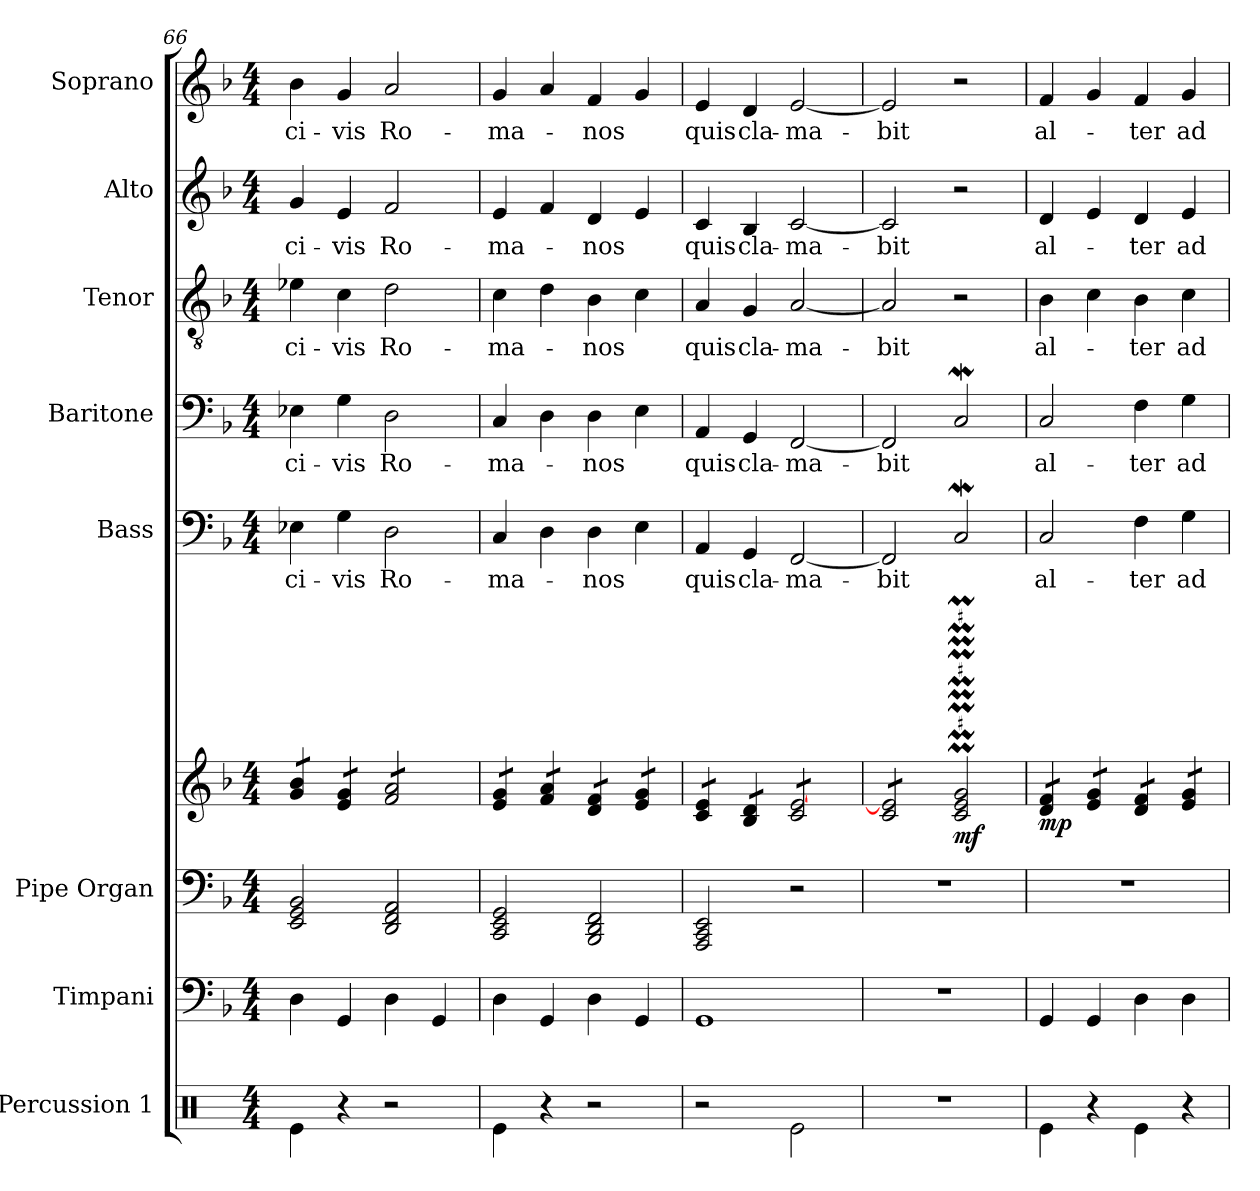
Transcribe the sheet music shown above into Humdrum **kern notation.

**kern	**kern	**kern	**kern	**dynam	**kern	**text	**kern	**text	**kern	**text	**kern	**text	**kern	**text
*part8	*part7	*part6	*part6	*part6	*part5	*part5	*part4	*part4	*part3	*part3	*part2	*part2	*part1	*part1
*staff9	*staff8	*staff7	*staff6	*staff6/7	*staff5	*staff5	*staff4	*staff4	*staff3	*staff3	*staff2	*staff2	*staff1	*staff1
*I"Percussion 1	*I"Timpani	*I"Pipe Organ	*	*	*I"Bass	*	*I"Baritone	*	*I"Tenor	*	*I"Alto	*	*I"Soprano	*
*I'Perc. 1	*I'Timp.	*I'Org.	*	*	*I'B.	*	*I'Bar.	*	*I'T.	*	*I'A.	*	*I'S.	*
*clefX	*clefF4	*clefF4	*clefG2	*	*clefF4	*	*clefF4	*	*clefGv2	*	*clefG2	*	*clefG2	*
*k[]	*k[b-]	*k[b-]	*k[b-]	*	*k[b-]	*	*k[b-]	*	*k[b-]	*	*k[b-]	*	*k[b-]	*
*M4/4	*M4/4	*M4/4	*M4/4	*	*M4/4	*	*M4/4	*	*M4/4	*	*M4/4	*	*M4/4	*
=66	=66	=66	=66	=66	=66	=66	=66	=66	=66	=66	=66	=66	=66	=66
!	!	!	!	!	!	!LO:LY:b	!	!LO:LY:b	!	!LO:LY:b	!	!LO:LY:b	!	!LO:LY:b
*	*	*	*tremolo	*	*	*	*	*	*	*	*	*	*	*
4Re\	4D\	2EE/ 2GG/ 2BB-/	8g/ 8b-/L	.	4E-X\	ci-	4E-X\	ci-	4e-X\	ci-	4g/	ci-	4b-\	ci-
.	.	.	8g/ 8b-/J	.	.	.	.	.	.	.	.	.	.	.
!	!	!	!	!	!	!LO:LY:b	!	!LO:LY:b	!	!LO:LY:b	!	!LO:LY:b	!	!LO:LY:b
4r	4GG/	.	8e/ 8g/L	.	4G\	-vis	4G\	-vis	4c\	-vis	4e/	-vis	4g/	-vis
.	.	.	8e/ 8g/J	.	.	.	.	.	.	.	.	.	.	.
!	!	!	!	!	!	!LO:LY:b	!	!LO:LY:b	!	!LO:LY:b	!	!LO:LY:b	!	!LO:LY:b
2r	4D\	2DD/ 2FF/ 2AA/	8f/ 8a/L	.	2D\	Ro-	2D\	Ro-	2d\	Ro-	2f/	Ro-	2a/	Ro-
.	.	.	8f/ 8a/	.	.	.	.	.	.	.	.	.	.	.
.	4GG/	.	8f/ 8a/	.	.	.	.	.	.	.	.	.	.	.
.	.	.	8f/ 8a/J	.	.	.	.	.	.	.	.	.	.	.
!!LO:PB:g=z
=67	=67	=67	=67	=67	=67	=67	=67	=67	=67	=67	=67	=67	=67	=67
!	!	!	!	!	!	!LO:LY:b	!	!LO:LY:b	!	!LO:LY:b	!	!LO:LY:b	!	!LO:LY:b
4Re\	4D\	2CC/ 2EE/ 2GG/	8e/ 8g/L	.	4C/	-ma-	4C/	-ma-	4c\	-ma-	4e/	-ma-	4g/	-ma-
.	.	.	8e/ 8g/J	.	.	.	.	.	.	.	.	.	.	.
4r	4GG/	.	8f/ 8a/L	.	4D\	.	4D\	.	4d\	.	4f/	.	4a/	.
.	.	.	8f/ 8a/J	.	.	.	.	.	.	.	.	.	.	.
!	!	!	!	!	!	!LO:LY:b	!	!LO:LY:b	!	!LO:LY:b	!	!LO:LY:b	!	!LO:LY:b
2r	4D\	2BBB-/ 2DD/ 2FF/	8d/ 8f/L	.	4D\	-nos	4D\	-nos	4B-\	-nos	4d/	-nos	4f/	-nos
.	.	.	8d/ 8f/J	.	.	.	.	.	.	.	.	.	.	.
.	4GG/	.	8e/ 8g/L	.	4E\	.	4E\	.	4c\	.	4e/	.	4g/	.
.	.	.	8e/ 8g/J	.	.	.	.	.	.	.	.	.	.	.
=68	=68	=68	=68	=68	=68	=68	=68	=68	=68	=68	=68	=68	=68	=68
!	!	!	!	!	!	!LO:LY:b	!	!LO:LY:b	!	!LO:LY:b	!	!LO:LY:b	!	!LO:LY:b
2r	1GG	2AAA/ 2CC/ 2EE/	8c/ 8e/L	.	4AA/	quis	4AA/	quis	4A/	quis	4c/	quis	4e/	quis
.	.	.	8c/ 8e/J	.	.	.	.	.	.	.	.	.	.	.
!	!	!	!	!	!	!LO:LY:b	!	!LO:LY:b	!	!LO:LY:b	!	!LO:LY:b	!	!LO:LY:b
.	.	.	8B-/ 8d/L	.	4GG/	cla-	4GG/	cla-	4G/	cla-	4B-/	cla-	4d/	cla-
.	.	.	8B-/ 8d/J	.	.	.	.	.	.	.	.	.	.	.
!	!	!	!	!	!	!LO:LY:b	!	!LO:LY:b	!	!LO:LY:b	!	!LO:LY:b	!	!LO:LY:b
2Re\	.	2r	8c/ [8e/L	.	[2FF/	-ma-	[2FF/	-ma-	[2A/	-ma-	[2c/	-ma-	[2e/	-ma-
.	.	.	8c/ 8e/	.	.	.	.	.	.	.	.	.	.	.
.	.	.	8c/ 8e/	.	.	.	.	.	.	.	.	.	.	.
.	.	.	8c/ 8e/J	.	.	.	.	.	.	.	.	.	.	.
=69	=69	=69	=69	=69	=69	=69	=69	=69	=69	=69	=69	=69	=69	=69
!	!	!	!	!	!	!LO:LY:b	!	!LO:LY:b	!	!LO:LY:b	!	!LO:LY:b	!	!LO:LY:b
1r	1r	1r	8c/ 8e/]L	.	2FF/]	-bit	2FF/]	-bit	2A/]	-bit	2c/]	-bit	2e/]	-bit
.	.	.	8c/ 8e/	.	.	.	.	.	.	.	.	.	.	.
.	.	.	8c/ 8e/	.	.	.	.	.	.	.	.	.	.	.
.	.	.	8c/ 8e/J	.	.	.	.	.	.	.	.	.	.	.
*	*	*	*Xtremolo	*	*	*	*	*	*	*	*	*	*	*
!	!	!	!	!LO:DY:b	!	!	!	!	!	!	!	!	!	!
.	.	.	2c/M 2e/M 2g/M	mf	2CW/	.	2CW/	.	2r	.	2r	.	2r	.
=70	=70	=70	=70	=70	=70	=70	=70	=70	=70	=70	=70	=70	=70	=70
!	!	!	!	!LO:DY:b	!	!LO:LY:b	!	!LO:LY:b	!	!LO:LY:b	!	!LO:LY:b	!	!LO:LY:b
*	*	*	*tremolo	*	*	*	*	*	*	*	*	*	*	*
4Re\	4GG/	1r	8d/ 8f/L	mp	2C/	al-	2C/	al-	4B-\	al-	4d/	al-	4f/	al-
.	.	.	8d/ 8f/J	.	.	.	.	.	.	.	.	.	.	.
4r	4GG/	.	8e/ 8g/L	.	.	.	.	.	4c\	.	4e/	.	4g/	.
.	.	.	8e/ 8g/J	.	.	.	.	.	.	.	.	.	.	.
!	!	!	!	!	!	!LO:LY:b	!	!LO:LY:b	!	!LO:LY:b	!	!LO:LY:b	!	!LO:LY:b
4Re\	4D\	.	8d/ 8f/L	.	4F\	-ter	4F\	-ter	4B-\	-ter	4d/	-ter	4f/	-ter
.	.	.	8d/ 8f/J	.	.	.	.	.	.	.	.	.	.	.
!	!	!	!	!	!	!LO:LY:b	!	!LO:LY:b	!	!LO:LY:b	!	!LO:LY:b	!	!LO:LY:b
4r	4D\	.	8e/ 8g/L	.	4G\	ad	4G\	ad	4c\	ad	4e/	ad	4g/	ad
.	.	.	8e/ 8g/J	.	.	.	.	.	.	.	.	.	.	.
*	*	*	*Xtremolo	*	*	*	*	*	*	*	*	*	*	*
=	=	=	=	=	=	=	=	=	=	=	=	=	=	=
*-	*-	*-	*-	*-	*-	*-	*-	*-	*-	*-	*-	*-	*-	*-
